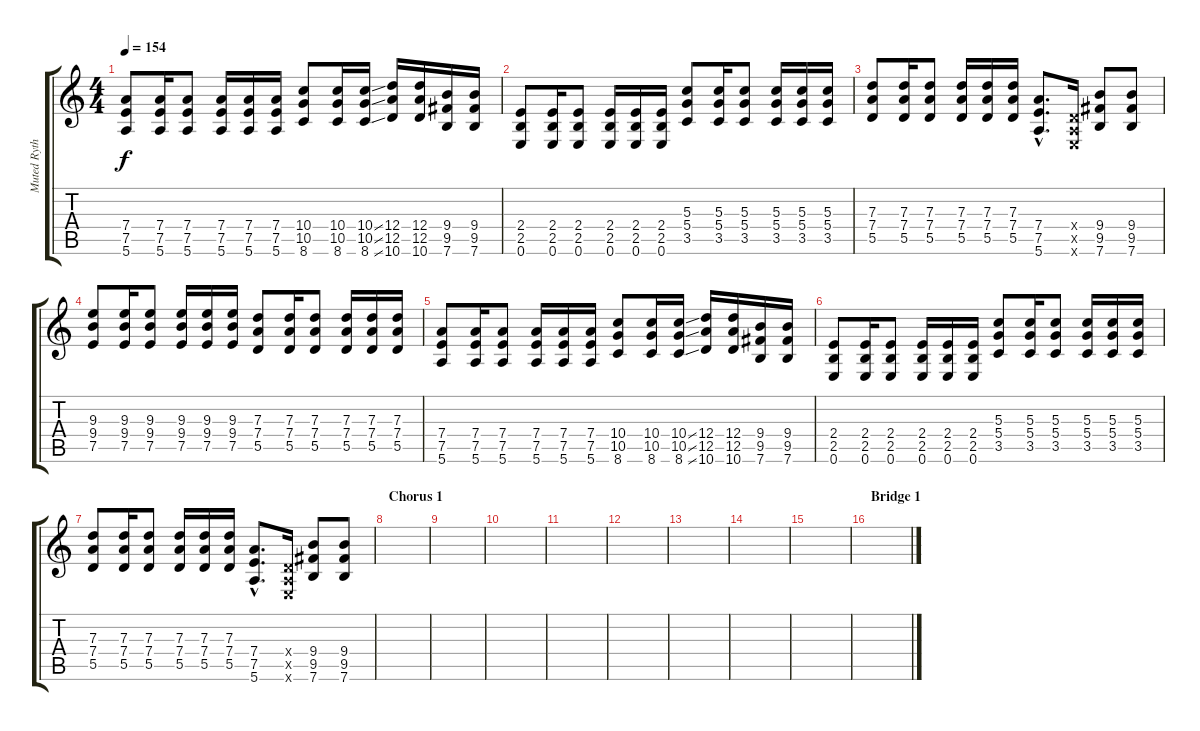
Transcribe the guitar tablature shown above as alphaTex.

\track ("Muted Rythym for Noodles" "Muted Ryth") {instrument electricguitarmuted}
\staff {score tabs}
\tuning (E4 B3 G3 D3 A2 E2) {hide}
\ts (4 4)
\tempo 154
\clef g2
\ks c
(7.4 7.5 5.6).8{dy f} (7.4 7.5 5.6).16 (7.4 7.5 5.6).8 (7.4 7.5 5.6).16 (7.4 7.5 5.6).16 (7.4 7.5 5.6).16 (10.4 10.5 8.6).8 (10.4 10.5 8.6).16 (10.4{ss} 10.5{ss} 8.6{ss}).16 (12.4 12.5 10.6).16 (12.4 12.5 10.6).16 (9.4 9.5 7.6).16 (9.4 9.5 7.6).16 |
(2.4 2.5 0.6).8 (2.4 2.5 0.6).16 (2.4 2.5 0.6).8 (2.4 2.5 0.6).16 (2.4 2.5 0.6).16 (2.4 2.5 0.6).16 (5.3 5.4 3.5).8 (5.3 5.4 3.5).16 (5.3 5.4 3.5).8 (5.3 5.4 3.5).16 (5.3 5.4 3.5).16 (5.3 5.4 3.5).16 |
(7.3 7.4 5.5).8 (7.3 7.4 5.5).16 (7.3 7.4 5.5).8 (7.3 7.4 5.5).16 (7.3 7.4 5.5).16 (7.3 7.4 5.5).16 (7.4{hac} 7.5{hac} 5.6{hac}).8{d} (0.4{x} 0.5{x} 0.6{x}).16 (9.4 9.5 7.6).8 (9.4 9.5 7.6).8 |
(9.3 9.4 7.5).8 (9.3 9.4 7.5).16 (9.3 9.4 7.5).8 (9.3 9.4 7.5).16 (9.3 9.4 7.5).16 (9.3 9.4 7.5).16 (7.3 7.4 5.5).8 (7.3 7.4 5.5).16 (7.3 7.4 5.5).8 (7.3 7.4 5.5).16 (7.3 7.4 5.5).16 (7.3 7.4 5.5).16 |
(7.4 7.5 5.6).8 (7.4 7.5 5.6).16 (7.4 7.5 5.6).8 (7.4 7.5 5.6).16 (7.4 7.5 5.6).16 (7.4 7.5 5.6).16 (10.4 10.5 8.6).8 (10.4 10.5 8.6).16 (10.4{ss} 10.5{ss} 8.6{ss}).16 (12.4 12.5 10.6).16 (12.4 12.5 10.6).16 (9.4 9.5 7.6).16 (9.4 9.5 7.6).16 |
(2.4 2.5 0.6).8 (2.4 2.5 0.6).16 (2.4 2.5 0.6).8 (2.4 2.5 0.6).16 (2.4 2.5 0.6).16 (2.4 2.5 0.6).16 (5.3 5.4 3.5).8 (5.3 5.4 3.5).16 (5.3 5.4 3.5).8 (5.3 5.4 3.5).16 (5.3 5.4 3.5).16 (5.3 5.4 3.5).16 |
(7.3 7.4 5.5).8 (7.3 7.4 5.5).16 (7.3 7.4 5.5).8 (7.3 7.4 5.5).16 (7.3 7.4 5.5).16 (7.3 7.4 5.5).16 (7.4{hac} 7.5{hac} 5.6{hac}).8{d} (0.4{x} 0.5{x} 0.6{x}).16 (9.4 9.5 7.6).8 (9.4 9.5 7.6).8 |
\section ("" "Chorus 1")
|
|
|
|
|
|
|
|
\section ("" "Bridge 1")
